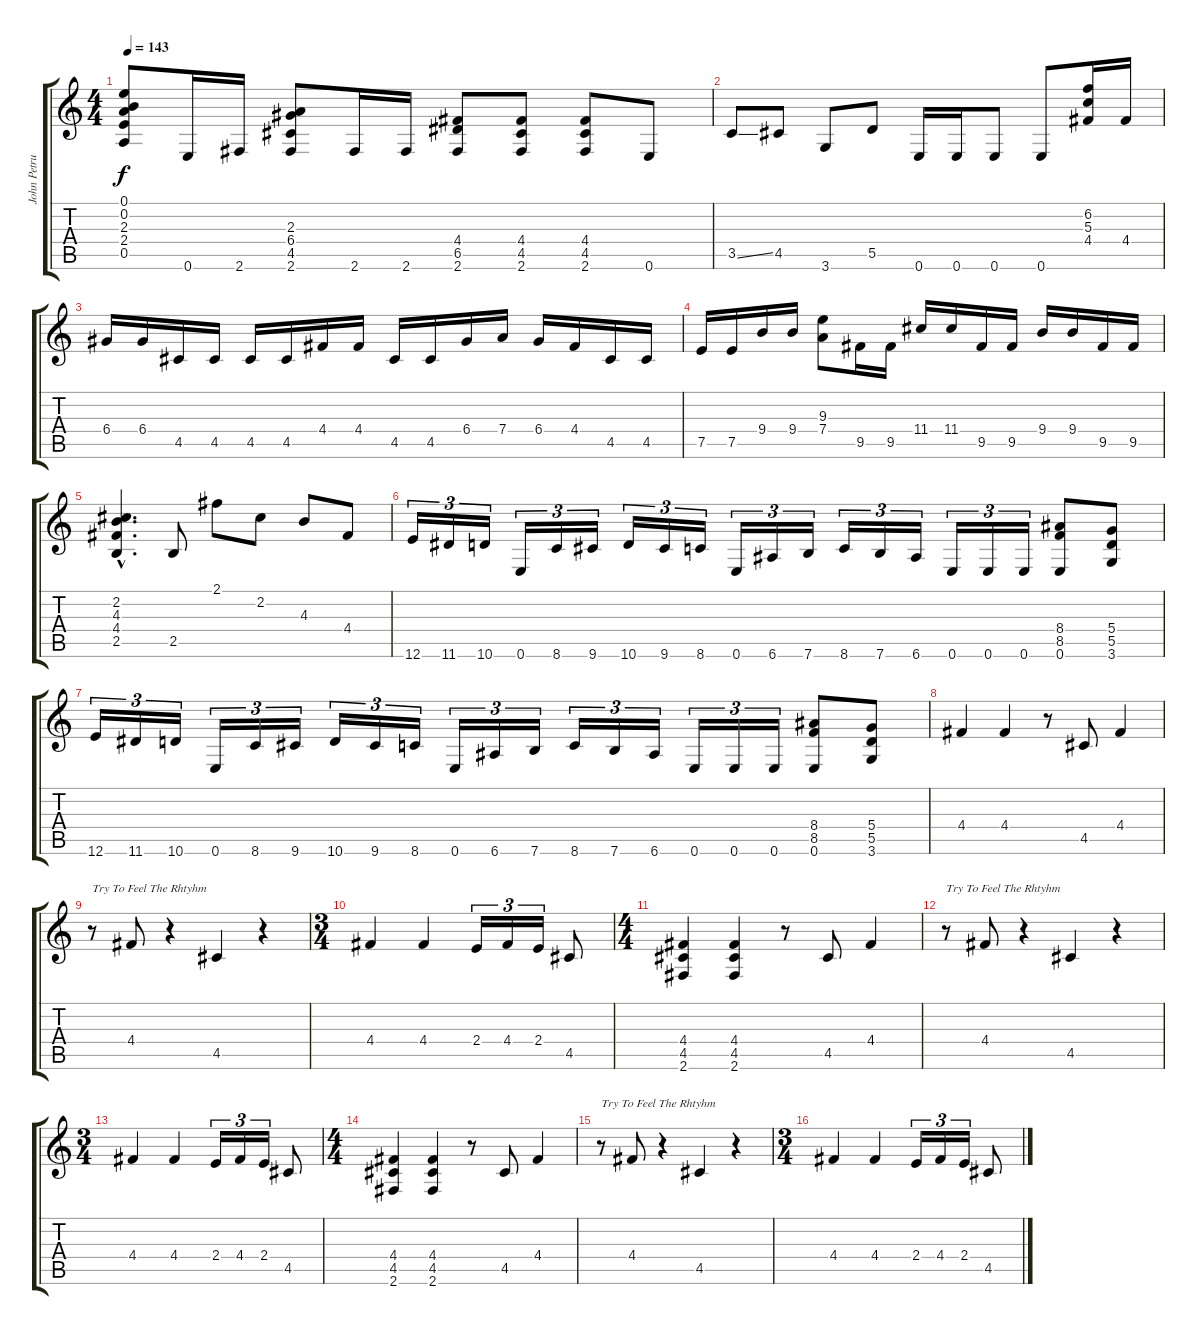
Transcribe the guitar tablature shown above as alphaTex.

\track ("John Petrucci (Distortion Guitar)" "John Petru") {instrument distortionguitar}
\staff {score tabs}
\tuning (E4 B3 G3 D3 A2 E2) {hide}
\ts (4 4)
\tempo 143
\clef g2
\ks c
(0.1{t} 0.2{t} 2.3{t} 2.4{t} 0.5{t}).8{dy f} 0.6.16 2.6.16 (2.3 6.4 4.5 2.6).8 2.6.16 2.6.16 (4.4 6.5 2.6).8 (4.4 4.5 2.6).8 (4.4 4.5 2.6).8 0.6.8 |
3.5{ss}.8 4.5.8 3.6.8 5.5.8 0.6.16 0.6.16 0.6.8 0.6.8 (6.2 5.3 4.4).16 4.4.16 |
6.4.16 6.4.16 4.5.16 4.5.16 4.5.16 4.5.16 4.4.16 4.4.16 4.5.16 4.5.16 6.4.16 7.4.16 6.4.16 4.4.16 4.5.16 4.5.16 |
7.5.16 7.5.16 9.4.16 9.4.16 (9.3 7.4).8 9.5.16 9.5.16 11.4.16 11.4.16 9.5.16 9.5.16 9.4.16 9.4.16 9.5.16 9.5.16 |
(2.2{hac} 4.3{hac} 4.4{hac} 2.5{hac}).4{d} 2.5.8 2.1.8 2.2.8 4.3.8 4.4.8 |
12.6.16{tu (3 2)} 11.6.16{tu (3 2)} 10.6.16{tu (3 2)} 0.6.16{tu (3 2)} 8.6.16{tu (3 2)} 9.6.16{tu (3 2)} 10.6.16{tu (3 2)} 9.6.16{tu (3 2)} 8.6.16{tu (3 2)} 0.6.16{tu (3 2)} 6.6.16{tu (3 2)} 7.6.16{tu (3 2)} 8.6.16{tu (3 2)} 7.6.16{tu (3 2)} 6.6.16{tu (3 2)} 0.6.16{tu (3 2)} 0.6.16{tu (3 2)} 0.6.16{tu (3 2)} (8.4 8.5 0.6).8 (5.4 5.5 3.6).8 |
12.6.16{tu (3 2)} 11.6.16{tu (3 2)} 10.6.16{tu (3 2)} 0.6.16{tu (3 2)} 8.6.16{tu (3 2)} 9.6.16{tu (3 2)} 10.6.16{tu (3 2)} 9.6.16{tu (3 2)} 8.6.16{tu (3 2)} 0.6.16{tu (3 2)} 6.6.16{tu (3 2)} 7.6.16{tu (3 2)} 8.6.16{tu (3 2)} 7.6.16{tu (3 2)} 6.6.16{tu (3 2)} 0.6.16{tu (3 2)} 0.6.16{tu (3 2)} 0.6.16{tu (3 2)} (8.4 8.5 0.6).8 (5.4 5.5 3.6).8 |
4.4.4 4.4.4 r.8 4.5.8 4.4.4 |
r.8{txt "Try To Feel The Rhtyhm"} 4.4.8 r.4 4.5.4 r.4 |
\ts (3 4)
4.4.4 4.4.4 2.4.16{tu (3 2)} 4.4.16{tu (3 2)} 2.4.16{tu (3 2)} 4.5.8 |
\ts (4 4)
(4.4 4.5 2.6).4 (4.4 4.5 2.6).4 r.8 4.5.8 4.4.4 |
r.8{txt "Try To Feel The Rhtyhm"} 4.4.8 r.4 4.5.4 r.4 |
\ts (3 4)
4.4.4 4.4.4 2.4.16{tu (3 2)} 4.4.16{tu (3 2)} 2.4.16{tu (3 2)} 4.5.8 |
\ts (4 4)
(4.4 4.5 2.6).4 (4.4 4.5 2.6).4 r.8 4.5.8 4.4.4 |
r.8{txt "Try To Feel The Rhtyhm"} 4.4.8 r.4 4.5.4 r.4 |
\ts (3 4)
4.4.4 4.4.4 2.4.16{tu (3 2)} 4.4.16{tu (3 2)} 2.4.16{tu (3 2)} 4.5.8
